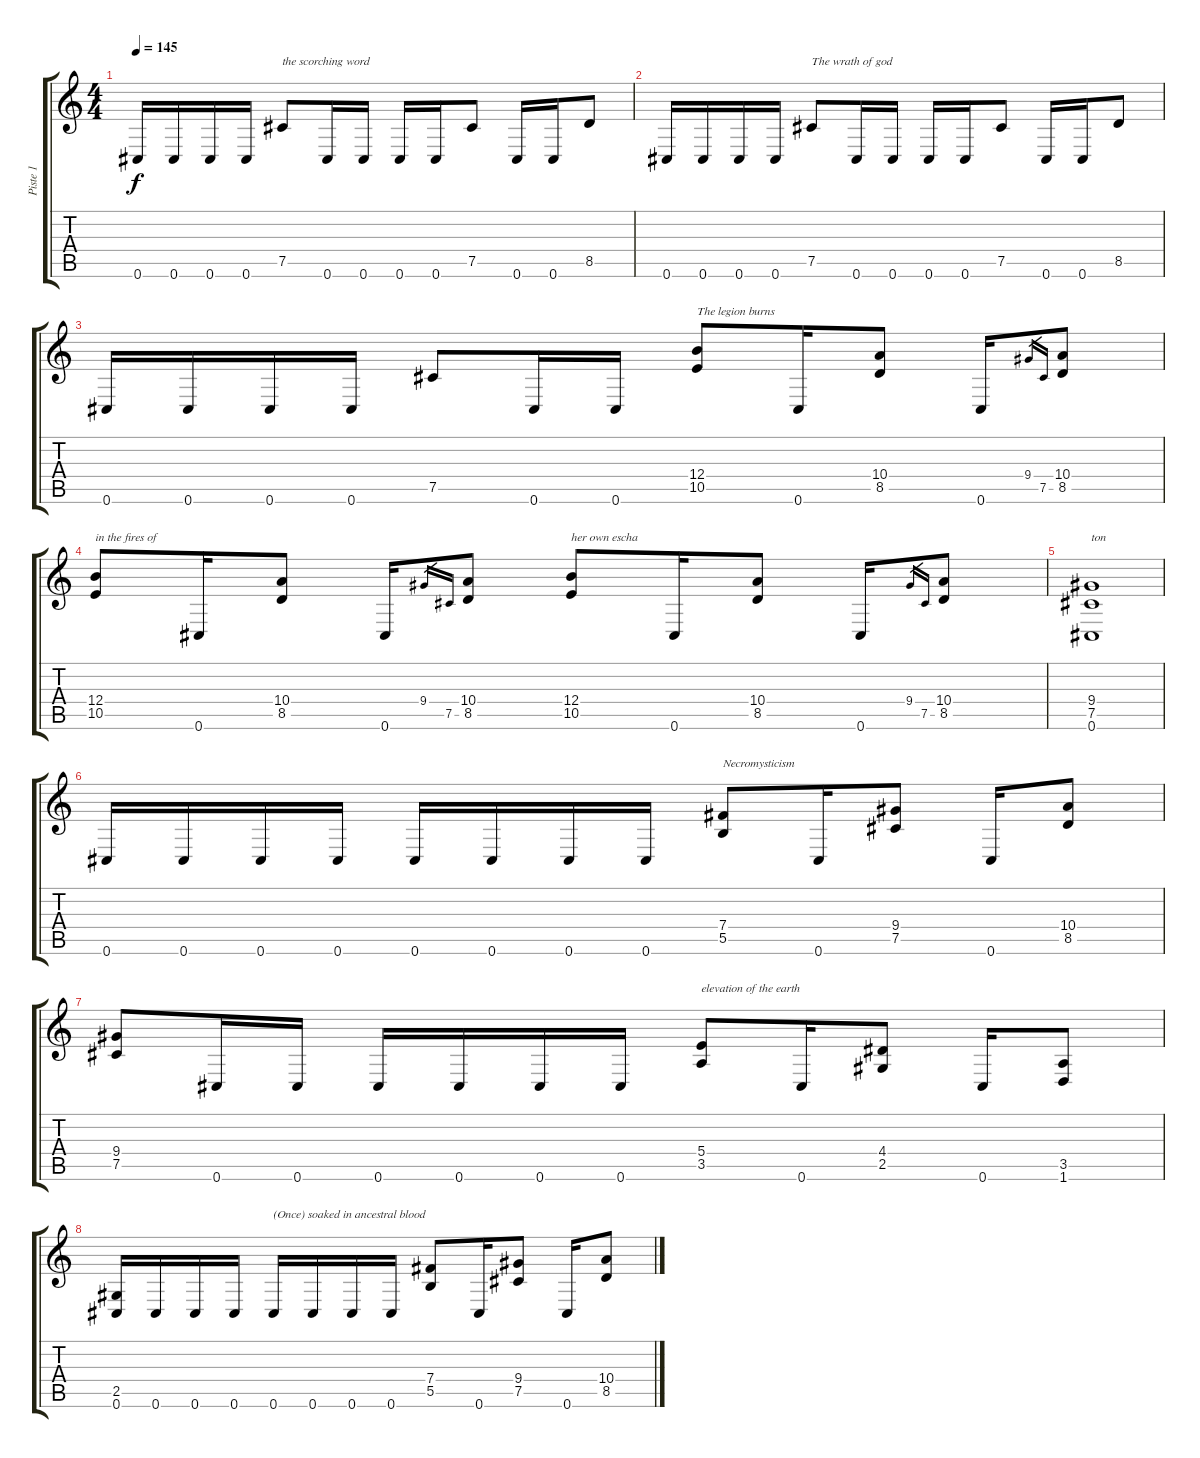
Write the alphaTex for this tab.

\track ("Piste 1" "Piste 1") {instrument distortionguitar}
\staff {score tabs}
\tuning (Db4 Ab3 E3 B2 Gb2 Db2) {hide}
\ts (4 4)
\tempo 145
\clef g2
\ks c
0.6.16{dy f} 0.6.16 0.6.16 0.6.16 7.5.8{txt "the scorching word"} 0.6.16 0.6.16 0.6.16 0.6.16 7.5.8 0.6.16 0.6.16 8.5.8 |
0.6.16 0.6.16 0.6.16 0.6.16 7.5.8{txt "The wrath of god"} 0.6.16 0.6.16 0.6.16 0.6.16 7.5.8 0.6.16 0.6.16 8.5.8 |
0.6.16 0.6.16 0.6.16 0.6.16 7.5.8 0.6.16 0.6.16 (12.4 10.5).8{txt "The legion burns "} 0.6.16 (10.4 8.5).8 0.6.16 9.4.16{gr} 7.5.16{gr} (10.4 8.5).8 |
(12.4 10.5).8{txt "in the fires of "} 0.6.16 (10.4 8.5).8 0.6.16 9.4.16{gr} 7.5.16{gr} (10.4 8.5).8 (12.4 10.5).8{txt "her own escha"} 0.6.16 (10.4 8.5).8 0.6.16 9.4.16{gr} 7.5.16{gr} (10.4 8.5).8 |
(9.4 7.5 0.6).1{txt "ton"} |
0.6.16 0.6.16 0.6.16 0.6.16 0.6.16 0.6.16 0.6.16 0.6.16 (7.4 5.5).8{txt "Necromysticism"} 0.6.16 (9.4 7.5).8 0.6.16 (10.4 8.5).8 |
(9.4 7.5).8 0.6.16 0.6.16 0.6.16 0.6.16 0.6.16 0.6.16 (5.4 3.5).8{txt "elevation of the earth"} 0.6.16 (4.4 2.5).8 0.6.16 (3.5 1.6).8 |
(2.5 0.6).16 0.6.16 0.6.16 0.6.16 0.6.16{txt "(Once) soaked in ancestral blood"} 0.6.16 0.6.16 0.6.16 (7.4 5.5).8 0.6.16 (9.4 7.5).8 0.6.16 (10.4 8.5).8
